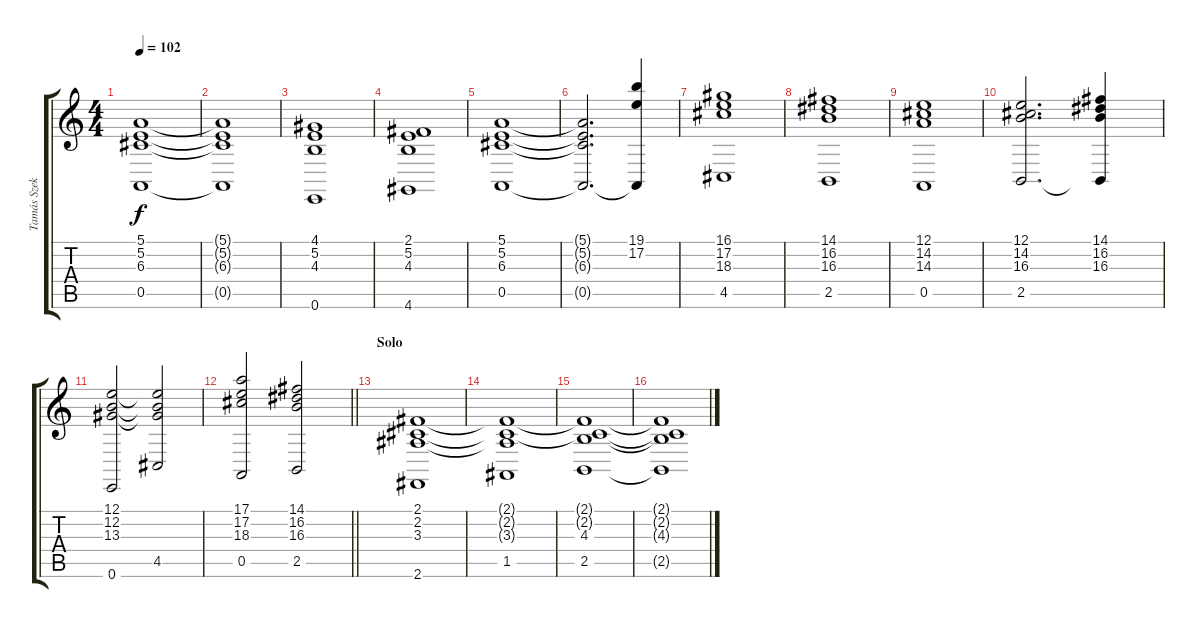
\track ("Tamás Szekeres - Keyboard" "Tamás Szek") {instrument stringensemble1}
\staff {score tabs}
\tuning (E4 B3 G3 D3 A2 E2) {hide}
\ts (4 4)
\tempo 102
\clef g2
\ks c
(5.1 5.2 6.3 0.5).1{dy f} |
(5.1{t} 5.2{t} 6.3{t} 0.5{t}).1 |
(4.1 5.2 4.3 0.6).1 |
(2.1 5.2 4.3 4.6).1 |
(5.1 5.2 6.3 0.5).1 |
(5.1{t} 5.2{t} 6.3{t} 0.5{t}).2{d} (19.1 17.2 0.5{t}).4 |
(16.1 17.2 18.3 4.5).1 |
(14.1 16.2 16.3 2.5).1 |
(12.1 14.2 14.3 0.5).1 |
(12.1 14.2 16.3 2.5).2{d} (14.1 16.2 16.3 2.5{t}).4 |
(12.1 12.2 13.3 0.6).2 (12.1{t} 12.2{t} 13.3{t} 4.5).2 |
\barLineRight lightlight
(17.1 17.2 18.3 0.5).2 (14.1 16.2 16.3 2.5).2 |
\section ("" "Solo")
(2.1 2.2 3.3 2.6).1 |
(2.1{t} 2.2{t} 3.3{t} 1.5).1 |
(2.1{t} 2.2{t} 4.3 2.5).1 |
(2.1{t} 2.2{t} 4.3{t} 2.5{t}).1
